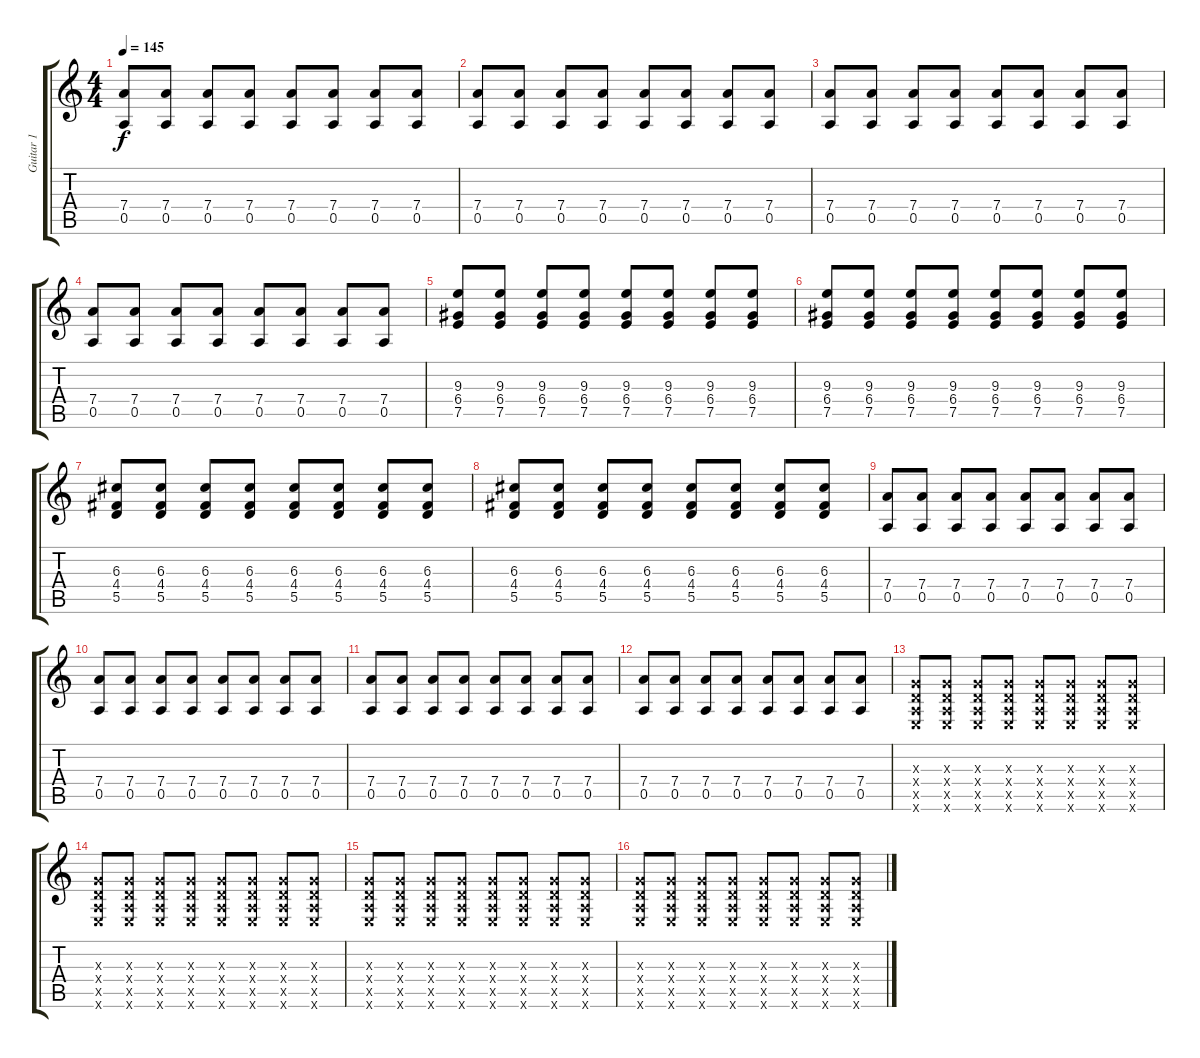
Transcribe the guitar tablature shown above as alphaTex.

\track ("Guitar 1" "Guitar 1") {instrument electricguitarjazz}
\staff {score tabs}
\tuning (E4 B3 G3 D3 A2 E2) {hide}
\ts (4 4)
\tempo 145
\clef g2
\ks c
(7.4 0.5).8{dy f} (7.4 0.5).8 (7.4 0.5).8 (7.4 0.5).8 (7.4 0.5).8 (7.4 0.5).8 (7.4 0.5).8 (7.4 0.5).8 |
(7.4 0.5).8 (7.4 0.5).8 (7.4 0.5).8 (7.4 0.5).8 (7.4 0.5).8 (7.4 0.5).8 (7.4 0.5).8 (7.4 0.5).8 |
(7.4 0.5).8 (7.4 0.5).8 (7.4 0.5).8 (7.4 0.5).8 (7.4 0.5).8 (7.4 0.5).8 (7.4 0.5).8 (7.4 0.5).8 |
(7.4 0.5).8 (7.4 0.5).8 (7.4 0.5).8 (7.4 0.5).8 (7.4 0.5).8 (7.4 0.5).8 (7.4 0.5).8 (7.4 0.5).8 |
(9.3 6.4 7.5).8 (9.3 6.4 7.5).8 (9.3 6.4 7.5).8 (9.3 6.4 7.5).8 (9.3 6.4 7.5).8 (9.3 6.4 7.5).8 (9.3 6.4 7.5).8 (9.3 6.4 7.5).8 |
(9.3 6.4 7.5).8 (9.3 6.4 7.5).8 (9.3 6.4 7.5).8 (9.3 6.4 7.5).8 (9.3 6.4 7.5).8 (9.3 6.4 7.5).8 (9.3 6.4 7.5).8 (9.3 6.4 7.5).8 |
(6.3 4.4 5.5).8 (6.3 4.4 5.5).8 (6.3 4.4 5.5).8 (6.3 4.4 5.5).8 (6.3 4.4 5.5).8 (6.3 4.4 5.5).8 (6.3 4.4 5.5).8 (6.3 4.4 5.5).8 |
(6.3 4.4 5.5).8 (6.3 4.4 5.5).8 (6.3 4.4 5.5).8 (6.3 4.4 5.5).8 (6.3 4.4 5.5).8 (6.3 4.4 5.5).8 (6.3 4.4 5.5).8 (6.3 4.4 5.5).8 |
(7.4 0.5).8 (7.4 0.5).8 (7.4 0.5).8 (7.4 0.5).8 (7.4 0.5).8 (7.4 0.5).8 (7.4 0.5).8 (7.4 0.5).8 |
(7.4 0.5).8 (7.4 0.5).8 (7.4 0.5).8 (7.4 0.5).8 (7.4 0.5).8 (7.4 0.5).8 (7.4 0.5).8 (7.4 0.5).8 |
(7.4 0.5).8 (7.4 0.5).8 (7.4 0.5).8 (7.4 0.5).8 (7.4 0.5).8 (7.4 0.5).8 (7.4 0.5).8 (7.4 0.5).8 |
(7.4 0.5).8 (7.4 0.5).8 (7.4 0.5).8 (7.4 0.5).8 (7.4 0.5).8 (7.4 0.5).8 (7.4 0.5).8 (7.4 0.5).8 |
(0.3{x} 0.4{x} 0.5{x} 0.6{x}).8 (0.3{x} 0.4{x} 0.5{x} 0.6{x}).8 (0.3{x} 0.4{x} 0.5{x} 0.6{x}).8 (0.3{x} 0.4{x} 0.5{x} 0.6{x}).8 (0.3{x} 0.4{x} 0.5{x} 0.6{x}).8 (0.3{x} 0.4{x} 0.5{x} 0.6{x}).8 (0.3{x} 0.4{x} 0.5{x} 0.6{x}).8 (0.3{x} 0.4{x} 0.5{x} 0.6{x}).8 |
(0.3{x} 0.4{x} 0.5{x} 0.6{x}).8 (0.3{x} 0.4{x} 0.5{x} 0.6{x}).8 (0.3{x} 0.4{x} 0.5{x} 0.6{x}).8 (0.3{x} 0.4{x} 0.5{x} 0.6{x}).8 (0.3{x} 0.4{x} 0.5{x} 0.6{x}).8 (0.3{x} 0.4{x} 0.5{x} 0.6{x}).8 (0.3{x} 0.4{x} 0.5{x} 0.6{x}).8 (0.3{x} 0.4{x} 0.5{x} 0.6{x}).8 |
(0.3{x} 0.4{x} 0.5{x} 0.6{x}).8 (0.3{x} 0.4{x} 0.5{x} 0.6{x}).8 (0.3{x} 0.4{x} 0.5{x} 0.6{x}).8 (0.3{x} 0.4{x} 0.5{x} 0.6{x}).8 (0.3{x} 0.4{x} 0.5{x} 0.6{x}).8 (0.3{x} 0.4{x} 0.5{x} 0.6{x}).8 (0.3{x} 0.4{x} 0.5{x} 0.6{x}).8 (0.3{x} 0.4{x} 0.5{x} 0.6{x}).8 |
(0.3{x} 0.4{x} 0.5{x} 0.6{x}).8 (0.3{x} 0.4{x} 0.5{x} 0.6{x}).8 (0.3{x} 0.4{x} 0.5{x} 0.6{x}).8 (0.3{x} 0.4{x} 0.5{x} 0.6{x}).8 (0.3{x} 0.4{x} 0.5{x} 0.6{x}).8 (0.3{x} 0.4{x} 0.5{x} 0.6{x}).8 (0.3{x} 0.4{x} 0.5{x} 0.6{x}).8 (0.3{x} 0.4{x} 0.5{x} 0.6{x}).8
